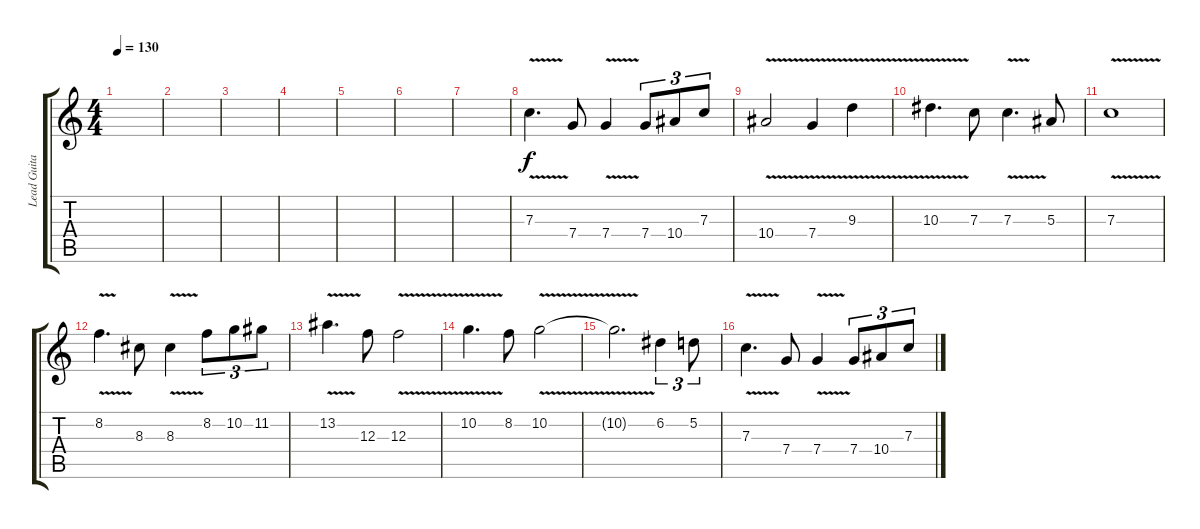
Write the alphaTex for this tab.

\track ("Lead Guitar" "Lead Guita") {instrument distortionguitar}
\staff {score tabs}
\tuning (D4 A3 F3 C3 G2 C2) {hide}
\ts (4 4)
\tempo 130
\clef g2
\ks c
|
|
|
|
|
|
|
7.3{v}.4{d volume 12} 7.4.8 7.4{v}.4 7.4.8{tu (3 2)} 10.4.8{tu (3 2)} 7.3.8{tu (3 2)} |
10.4{v}.2 7.4{v}.4 9.3{v}.4 |
10.3{v}.4{d} 7.3.8 7.3{v}.4{d} 5.3.8 |
7.3{v}.1 |
8.2{v}.4{d} 8.3.8 8.3{v}.4 8.2.8{tu (3 2)} 10.2.8{tu (3 2)} 11.2.8{tu (3 2)} |
13.2{v}.4{d} 12.3.8 12.3{v}.2 |
10.2{v}.4{d} 8.2.8 10.2{v}.2 |
10.2{t}.2{d} 6.2.4{tu (3 2)} 5.2.8{tu (3 2)} |
7.3{v}.4{d} 7.4.8 7.4{v}.4 7.4.8{tu (3 2)} 10.4.8{tu (3 2)} 7.3.8{tu (3 2)}
